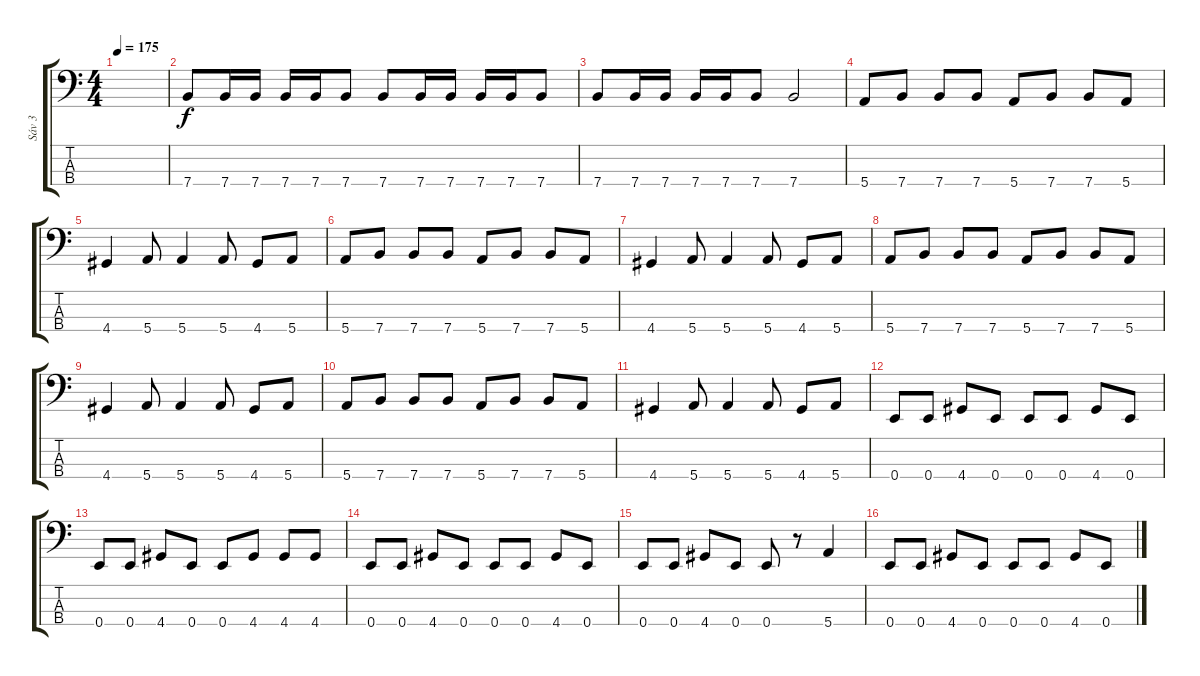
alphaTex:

\track ("Sáv 3" "Sáv 3") {instrument electricbassfinger}
\staff {score tabs}
\tuning (G2 D2 A1 E1) {hide}
\ts (4 4)
\tempo 175
\clef f4
\ks c
|
7.4.8 7.4.16 7.4.16 7.4.16 7.4.16 7.4.8 7.4.8 7.4.16 7.4.16 7.4.16 7.4.16 7.4.8 |
7.4.8 7.4.16 7.4.16 7.4.16 7.4.16 7.4.8 7.4.2 |
5.4.8 7.4.8 7.4.8 7.4.8 5.4.8 7.4.8 7.4.8 5.4.8 |
4.4.4 5.4.8 5.4.4 5.4.8 4.4.8 5.4.8 |
5.4.8 7.4.8 7.4.8 7.4.8 5.4.8 7.4.8 7.4.8 5.4.8 |
4.4.4 5.4.8 5.4.4 5.4.8 4.4.8 5.4.8 |
5.4.8 7.4.8 7.4.8 7.4.8 5.4.8 7.4.8 7.4.8 5.4.8 |
4.4.4 5.4.8 5.4.4 5.4.8 4.4.8 5.4.8 |
5.4.8 7.4.8 7.4.8 7.4.8 5.4.8 7.4.8 7.4.8 5.4.8 |
4.4.4 5.4.8 5.4.4 5.4.8 4.4.8 5.4.8 |
0.4.8 0.4.8 4.4.8 0.4.8 0.4.8 0.4.8 4.4.8 0.4.8 |
0.4.8 0.4.8 4.4.8 0.4.8 0.4.8 4.4.8 4.4.8 4.4.8 |
0.4.8 0.4.8 4.4.8 0.4.8 0.4.8 0.4.8 4.4.8 0.4.8 |
0.4.8 0.4.8 4.4.8 0.4.8 0.4.8 r.8 5.4.4 |
0.4.8 0.4.8 4.4.8 0.4.8 0.4.8 0.4.8 4.4.8 0.4.8
